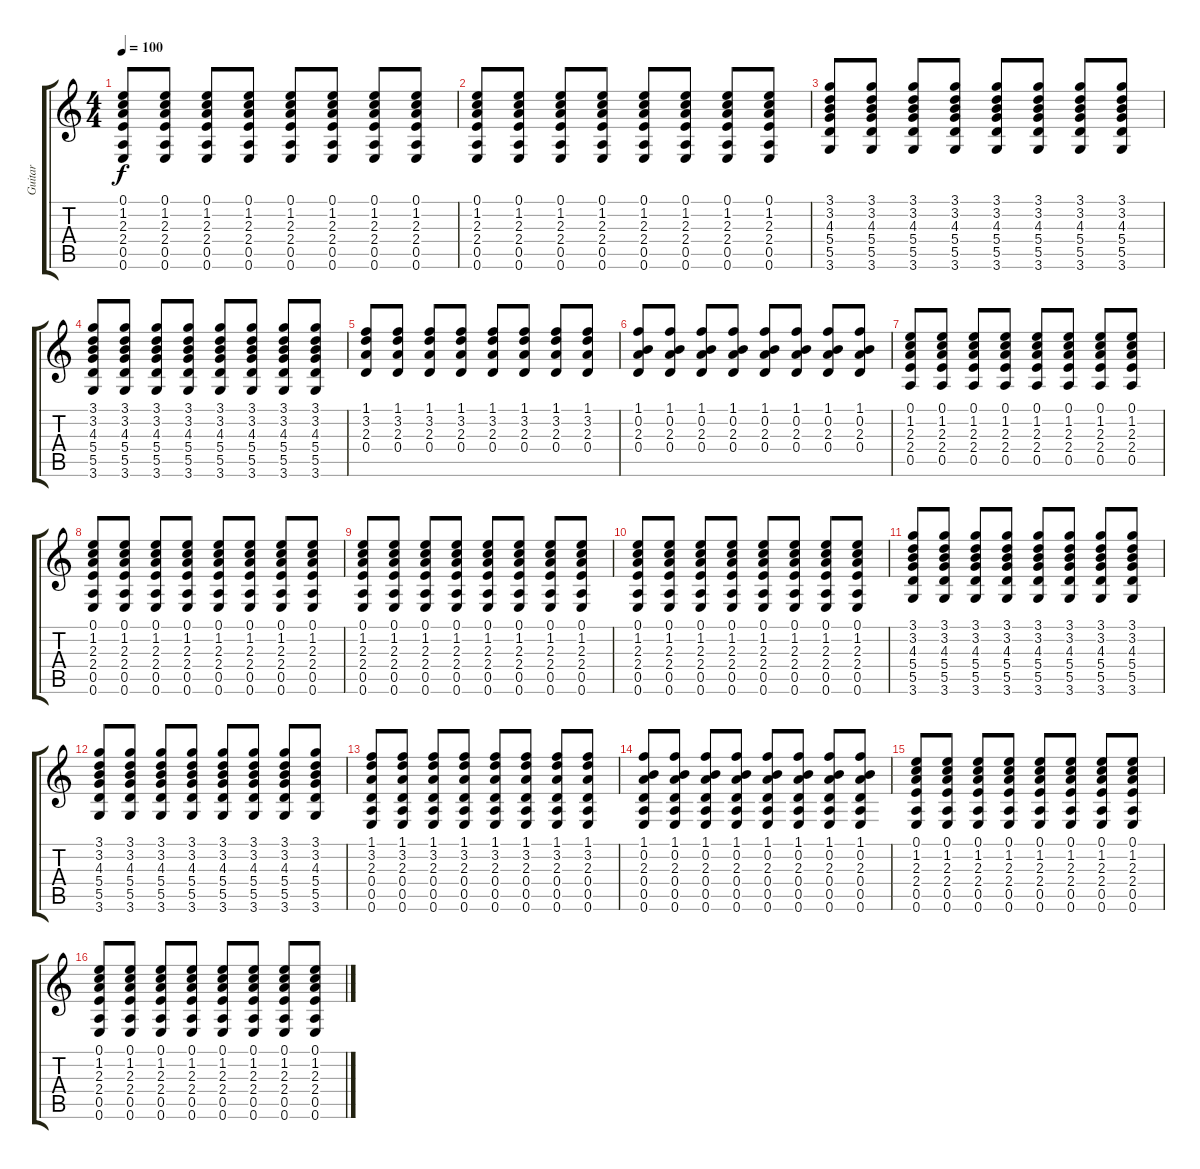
\track ("Guitar" "Guitar") {instrument acousticguitarnylon}
\staff {score tabs}
\tuning (E4 B3 G3 D3 A2 E2) {hide}
\ts (4 4)
\tempo 100
\clef g2
\ks c
(0.1 1.2 2.3 2.4 0.5 0.6).8{dy f} (0.1 1.2 2.3 2.4 0.5 0.6).8 (0.1 1.2 2.3 2.4 0.5 0.6).8 (0.1 1.2 2.3 2.4 0.5 0.6).8 (0.1 1.2 2.3 2.4 0.5 0.6).8 (0.1 1.2 2.3 2.4 0.5 0.6).8 (0.1 1.2 2.3 2.4 0.5 0.6).8 (0.1 1.2 2.3 2.4 0.5 0.6).8 |
(0.1 1.2 2.3 2.4 0.5 0.6).8 (0.1 1.2 2.3 2.4 0.5 0.6).8 (0.1 1.2 2.3 2.4 0.5 0.6).8 (0.1 1.2 2.3 2.4 0.5 0.6).8 (0.1 1.2 2.3 2.4 0.5 0.6).8 (0.1 1.2 2.3 2.4 0.5 0.6).8 (0.1 1.2 2.3 2.4 0.5 0.6).8 (0.1 1.2 2.3 2.4 0.5 0.6).8 |
(3.1 3.2 4.3 5.4 5.5 3.6).8 (3.1 3.2 4.3 5.4 5.5 3.6).8 (3.1 3.2 4.3 5.4 5.5 3.6).8 (3.1 3.2 4.3 5.4 5.5 3.6).8 (3.1 3.2 4.3 5.4 5.5 3.6).8 (3.1 3.2 4.3 5.4 5.5 3.6).8 (3.1 3.2 4.3 5.4 5.5 3.6).8 (3.1 3.2 4.3 5.4 5.5 3.6).8 |
(3.1 3.2 4.3 5.4 5.5 3.6).8 (3.1 3.2 4.3 5.4 5.5 3.6).8 (3.1 3.2 4.3 5.4 5.5 3.6).8 (3.1 3.2 4.3 5.4 5.5 3.6).8 (3.1 3.2 4.3 5.4 5.5 3.6).8 (3.1 3.2 4.3 5.4 5.5 3.6).8 (3.1 3.2 4.3 5.4 5.5 3.6).8 (3.1 3.2 4.3 5.4 5.5 3.6).8 |
(1.1 3.2 2.3 0.4).8 (1.1 3.2 2.3 0.4).8 (1.1 3.2 2.3 0.4).8 (1.1 3.2 2.3 0.4).8 (1.1 3.2 2.3 0.4).8 (1.1 3.2 2.3 0.4).8 (1.1 3.2 2.3 0.4).8 (1.1 3.2 2.3 0.4).8 |
(1.1 0.2 2.3 0.4).8 (1.1 0.2 2.3 0.4).8 (1.1 0.2 2.3 0.4).8 (1.1 0.2 2.3 0.4).8 (1.1 0.2 2.3 0.4).8 (1.1 0.2 2.3 0.4).8 (1.1 0.2 2.3 0.4).8 (1.1 0.2 2.3 0.4).8 |
(0.1 1.2 2.3 2.4 0.5).8 (0.1 1.2 2.3 2.4 0.5).8 (0.1 1.2 2.3 2.4 0.5).8 (0.1 1.2 2.3 2.4 0.5).8 (0.1 1.2 2.3 2.4 0.5).8 (0.1 1.2 2.3 2.4 0.5).8 (0.1 1.2 2.3 2.4 0.5).8 (0.1 1.2 2.3 2.4 0.5).8 |
(0.1 1.2 2.3 2.4 0.5 0.6).8 (0.1 1.2 2.3 2.4 0.5 0.6).8 (0.1 1.2 2.3 2.4 0.5 0.6).8 (0.1 1.2 2.3 2.4 0.5 0.6).8 (0.1 1.2 2.3 2.4 0.5 0.6).8 (0.1 1.2 2.3 2.4 0.5 0.6).8 (0.1 1.2 2.3 2.4 0.5 0.6).8 (0.1 1.2 2.3 2.4 0.5 0.6).8 |
(0.1 1.2 2.3 2.4 0.5 0.6).8 (0.1 1.2 2.3 2.4 0.5 0.6).8 (0.1 1.2 2.3 2.4 0.5 0.6).8 (0.1 1.2 2.3 2.4 0.5 0.6).8 (0.1 1.2 2.3 2.4 0.5 0.6).8 (0.1 1.2 2.3 2.4 0.5 0.6).8 (0.1 1.2 2.3 2.4 0.5 0.6).8 (0.1 1.2 2.3 2.4 0.5 0.6).8 |
(0.1 1.2 2.3 2.4 0.5 0.6).8 (0.1 1.2 2.3 2.4 0.5 0.6).8 (0.1 1.2 2.3 2.4 0.5 0.6).8 (0.1 1.2 2.3 2.4 0.5 0.6).8 (0.1 1.2 2.3 2.4 0.5 0.6).8 (0.1 1.2 2.3 2.4 0.5 0.6).8 (0.1 1.2 2.3 2.4 0.5 0.6).8 (0.1 1.2 2.3 2.4 0.5 0.6).8 |
(3.1 3.2 4.3 5.4 5.5 3.6).8 (3.1 3.2 4.3 5.4 5.5 3.6).8 (3.1 3.2 4.3 5.4 5.5 3.6).8 (3.1 3.2 4.3 5.4 5.5 3.6).8 (3.1 3.2 4.3 5.4 5.5 3.6).8 (3.1 3.2 4.3 5.4 5.5 3.6).8 (3.1 3.2 4.3 5.4 5.5 3.6).8 (3.1 3.2 4.3 5.4 5.5 3.6).8 |
(3.1 3.2 4.3 5.4 5.5 3.6).8 (3.1 3.2 4.3 5.4 5.5 3.6).8 (3.1 3.2 4.3 5.4 5.5 3.6).8 (3.1 3.2 4.3 5.4 5.5 3.6).8 (3.1 3.2 4.3 5.4 5.5 3.6).8 (3.1 3.2 4.3 5.4 5.5 3.6).8 (3.1 3.2 4.3 5.4 5.5 3.6).8 (3.1 3.2 4.3 5.4 5.5 3.6).8 |
(1.1 3.2 2.3 0.4 0.5 0.6).8 (1.1 3.2 2.3 0.4 0.5 0.6).8 (1.1 3.2 2.3 0.4 0.5 0.6).8 (1.1 3.2 2.3 0.4 0.5 0.6).8 (1.1 3.2 2.3 0.4 0.5 0.6).8 (1.1 3.2 2.3 0.4 0.5 0.6).8 (1.1 3.2 2.3 0.4 0.5 0.6).8 (1.1 3.2 2.3 0.4 0.5 0.6).8 |
(1.1 0.2 2.3 0.4 0.5 0.6).8 (1.1 0.2 2.3 0.4 0.5 0.6).8 (1.1 0.2 2.3 0.4 0.5 0.6).8 (1.1 0.2 2.3 0.4 0.5 0.6).8 (1.1 0.2 2.3 0.4 0.5 0.6).8 (1.1 0.2 2.3 0.4 0.5 0.6).8 (1.1 0.2 2.3 0.4 0.5 0.6).8 (1.1 0.2 2.3 0.4 0.5 0.6).8 |
(0.1 1.2 2.3 2.4 0.5 0.6).8 (0.1 1.2 2.3 2.4 0.5 0.6).8 (0.1 1.2 2.3 2.4 0.5 0.6).8 (0.1 1.2 2.3 2.4 0.5 0.6).8 (0.1 1.2 2.3 2.4 0.5 0.6).8 (0.1 1.2 2.3 2.4 0.5 0.6).8 (0.1 1.2 2.3 2.4 0.5 0.6).8 (0.1 1.2 2.3 2.4 0.5 0.6).8 |
(0.1 1.2 2.3 2.4 0.5 0.6).8 (0.1 1.2 2.3 2.4 0.5 0.6).8 (0.1 1.2 2.3 2.4 0.5 0.6).8 (0.1 1.2 2.3 2.4 0.5 0.6).8 (0.1 1.2 2.3 2.4 0.5 0.6).8 (0.1 1.2 2.3 2.4 0.5 0.6).8 (0.1 1.2 2.3 2.4 0.5 0.6).8 (0.1 1.2 2.3 2.4 0.5 0.6).8
